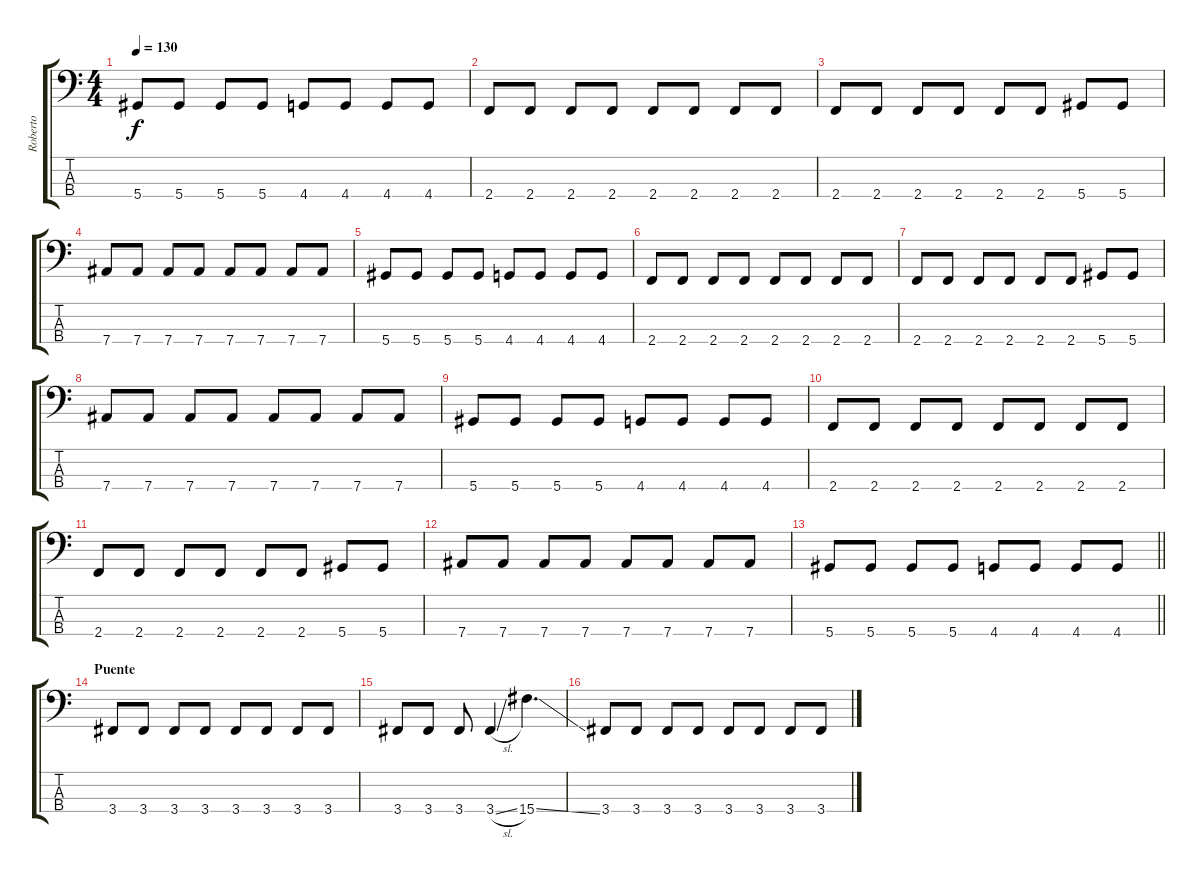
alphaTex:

\track ("Roberto" "Roberto") {instrument electricbasspick}
\staff {score tabs}
\tuning (Gb2 Db2 Ab1 Eb1) {hide}
\ts (4 4)
\tempo 130
\clef f4
\ks c
5.4.8{dy f} 5.4.8 5.4.8 5.4.8 4.4.8 4.4.8 4.4.8 4.4.8 |
2.4.8 2.4.8 2.4.8 2.4.8 2.4.8 2.4.8 2.4.8 2.4.8 |
2.4.8 2.4.8 2.4.8 2.4.8 2.4.8 2.4.8 5.4.8 5.4.8 |
7.4.8 7.4.8 7.4.8 7.4.8 7.4.8 7.4.8 7.4.8 7.4.8 |
5.4.8 5.4.8 5.4.8 5.4.8 4.4.8 4.4.8 4.4.8 4.4.8 |
2.4.8 2.4.8 2.4.8 2.4.8 2.4.8 2.4.8 2.4.8 2.4.8 |
2.4.8 2.4.8 2.4.8 2.4.8 2.4.8 2.4.8 5.4.8 5.4.8 |
7.4.8 7.4.8 7.4.8 7.4.8 7.4.8 7.4.8 7.4.8 7.4.8 |
5.4.8 5.4.8 5.4.8 5.4.8 4.4.8 4.4.8 4.4.8 4.4.8 |
2.4.8 2.4.8 2.4.8 2.4.8 2.4.8 2.4.8 2.4.8 2.4.8 |
2.4.8 2.4.8 2.4.8 2.4.8 2.4.8 2.4.8 5.4.8 5.4.8 |
7.4.8 7.4.8 7.4.8 7.4.8 7.4.8 7.4.8 7.4.8 7.4.8 |
\barLineRight lightlight
5.4.8 5.4.8 5.4.8 5.4.8 4.4.8 4.4.8 4.4.8 4.4.8 |
\section ("" "Puente")
3.4.8 3.4.8 3.4.8 3.4.8 3.4.8 3.4.8 3.4.8 3.4.8 |
3.4.8 3.4.8 3.4.8 3.4{sl}.4 15.4{ss}.4{d} |
3.4.8 3.4.8 3.4.8 3.4.8 3.4.8 3.4.8 3.4.8 3.4.8
